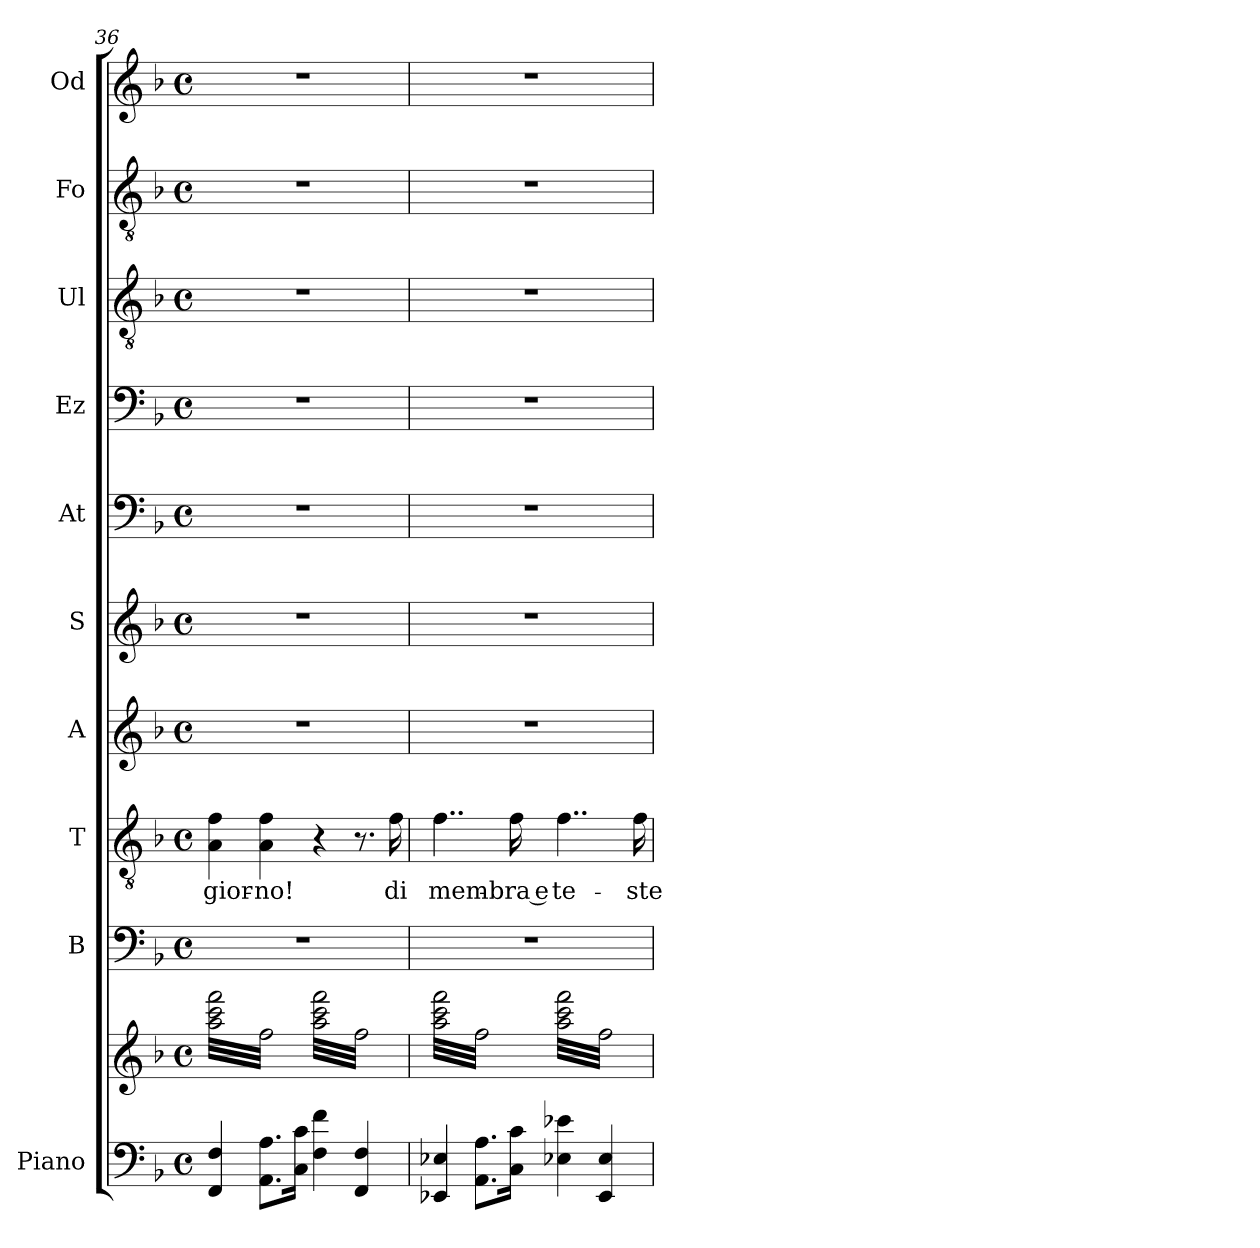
**kern	**kern	**kern	**kern	**text	**kern	**kern	**kern	**kern	**kern	**kern	**kern
*part10	*part10	*part9	*part8	*part8	*part7	*part6	*part5	*part4	*part3	*part2	*part1
*staff11	*staff10	*staff9	*staff8	*staff8	*staff7	*staff6	*staff5	*staff4	*staff3	*staff2	*staff1
*I"Piano	*	*I"B	*I"T	*	*I"A	*I"S	*I"At	*I"Ez	*I"Ul	*I"Fo	*I"Od
*I'Pno	*	*I'B	*I'T	*	*I'A	*I'S	*I'At	*I'Ez	*I'Ul	*I'Fo	*I'Od
*clefF4	*clefG2	*clefF4	*clefGv2	*	*clefG2	*clefG2	*clefF4	*clefF4	*clefGv2	*clefGv2	*clefG2
*k[b-]	*k[b-]	*k[b-]	*k[b-]	*	*k[b-]	*k[b-]	*k[b-]	*k[b-]	*k[b-]	*k[b-]	*k[b-]
*M4/4	*M4/4	*M4/4	*M4/4	*	*M4/4	*M4/4	*M4/4	*M4/4	*M4/4	*M4/4	*M4/4
*met(c)	*met(c)	*met(c)	*met(c)	*	*met(c)	*met(c)	*met(c)	*met(c)	*met(c)	*met(c)	*met(c)
=36	=36	=36	=36	=36	=36	=36	=36	=36	=36	=36	=36
!	!	!	!	!LO:LY:b	!	!	!	!	!	!	!
*	*tremolo	*	*	*	*	*	*	*	*	*	*
4FF/ 4F/	32aa\ 32ccc\ 32fff\LLL	1r	4A!\ 4f\	gior-	1r	1r	1r	1r	1r	1r	1r
.	32ff\	.	.	.	.	.	.	.	.	.	.
.	32aa\ 32ccc\ 32fff\	.	.	.	.	.	.	.	.	.	.
.	32ff\	.	.	.	.	.	.	.	.	.	.
.	32aa\ 32ccc\ 32fff\	.	.	.	.	.	.	.	.	.	.
.	32ff\	.	.	.	.	.	.	.	.	.	.
.	32aa\ 32ccc\ 32fff\	.	.	.	.	.	.	.	.	.	.
.	32ff\	.	.	.	.	.	.	.	.	.	.
!	!	!	!	!LO:LY:b	!	!	!	!	!	!	!
8.AA\ 8.A\L	32aa\ 32ccc\ 32fff\	.	4A!\ 4f\	-no!	.	.	.	.	.	.	.
.	32ff\	.	.	.	.	.	.	.	.	.	.
.	32aa\ 32ccc\ 32fff\	.	.	.	.	.	.	.	.	.	.
.	32ff\	.	.	.	.	.	.	.	.	.	.
.	32aa\ 32ccc\ 32fff\	.	.	.	.	.	.	.	.	.	.
.	32ff\	.	.	.	.	.	.	.	.	.	.
16C\ 16c\Jk	32aa\ 32ccc\ 32fff\	.	.	.	.	.	.	.	.	.	.
.	32ff\JJJ	.	.	.	.	.	.	.	.	.	.
4F\ 4f\	32aa\ 32ccc\ 32fff\LLL	.	4r	.	.	.	.	.	.	.	.
.	32ff\	.	.	.	.	.	.	.	.	.	.
.	32aa\ 32ccc\ 32fff\	.	.	.	.	.	.	.	.	.	.
.	32ff\	.	.	.	.	.	.	.	.	.	.
.	32aa\ 32ccc\ 32fff\	.	.	.	.	.	.	.	.	.	.
.	32ff\	.	.	.	.	.	.	.	.	.	.
.	32aa\ 32ccc\ 32fff\	.	.	.	.	.	.	.	.	.	.
.	32ff\	.	.	.	.	.	.	.	.	.	.
4FF/ 4F/	32aa\ 32ccc\ 32fff\	.	8.r	.	.	.	.	.	.	.	.
.	32ff\	.	.	.	.	.	.	.	.	.	.
.	32aa\ 32ccc\ 32fff\	.	.	.	.	.	.	.	.	.	.
.	32ff\	.	.	.	.	.	.	.	.	.	.
.	32aa\ 32ccc\ 32fff\	.	.	.	.	.	.	.	.	.	.
.	32ff\	.	.	.	.	.	.	.	.	.	.
!	!	!	!	!LO:LY:b	!	!	!	!	!	!	!
.	32aa\ 32ccc\ 32fff\	.	16f\	di	.	.	.	.	.	.	.
.	32ff\JJJ	.	.	.	.	.	.	.	.	.	.
=37	=37	=37	=37	=37	=37	=37	=37	=37	=37	=37	=37
!	!	!	!	!LO:LY:b	!	!	!	!	!	!	!
4EE-X/ 4E-X/	32aa\ 32ccc\ 32fff\LLL	1r	4..f\	mem-	1r	1r	1r	1r	1r	1r	1r
.	32ff\	.	.	.	.	.	.	.	.	.	.
.	32aa\ 32ccc\ 32fff\	.	.	.	.	.	.	.	.	.	.
.	32ff\	.	.	.	.	.	.	.	.	.	.
.	32aa\ 32ccc\ 32fff\	.	.	.	.	.	.	.	.	.	.
.	32ff\	.	.	.	.	.	.	.	.	.	.
.	32aa\ 32ccc\ 32fff\	.	.	.	.	.	.	.	.	.	.
.	32ff\	.	.	.	.	.	.	.	.	.	.
8.AA\ 8.A\L	32aa\ 32ccc\ 32fff\	.	.	.	.	.	.	.	.	.	.
.	32ff\	.	.	.	.	.	.	.	.	.	.
.	32aa\ 32ccc\ 32fff\	.	.	.	.	.	.	.	.	.	.
.	32ff\	.	.	.	.	.	.	.	.	.	.
.	32aa\ 32ccc\ 32fff\	.	.	.	.	.	.	.	.	.	.
.	32ff\	.	.	.	.	.	.	.	.	.	.
!	!	!	!	!LO:LY:b	!	!	!	!	!	!	!
16C\ 16c\Jk	32aa\ 32ccc\ 32fff\	.	16f\	-bra e	.	.	.	.	.	.	.
.	32ff\JJJ	.	.	.	.	.	.	.	.	.	.
!	!	!	!	!LO:LY:b	!	!	!	!	!	!	!
4E-X\ 4e-X\	32aa\ 32ccc\ 32fff\LLL	.	4..f\	te-	.	.	.	.	.	.	.
.	32ff\	.	.	.	.	.	.	.	.	.	.
.	32aa\ 32ccc\ 32fff\	.	.	.	.	.	.	.	.	.	.
.	32ff\	.	.	.	.	.	.	.	.	.	.
.	32aa\ 32ccc\ 32fff\	.	.	.	.	.	.	.	.	.	.
.	32ff\	.	.	.	.	.	.	.	.	.	.
.	32aa\ 32ccc\ 32fff\	.	.	.	.	.	.	.	.	.	.
.	32ff\	.	.	.	.	.	.	.	.	.	.
4EE-/ 4E-/	32aa\ 32ccc\ 32fff\	.	.	.	.	.	.	.	.	.	.
.	32ff\	.	.	.	.	.	.	.	.	.	.
.	32aa\ 32ccc\ 32fff\	.	.	.	.	.	.	.	.	.	.
.	32ff\	.	.	.	.	.	.	.	.	.	.
.	32aa\ 32ccc\ 32fff\	.	.	.	.	.	.	.	.	.	.
.	32ff\	.	.	.	.	.	.	.	.	.	.
!	!	!	!	!LO:LY:b	!	!	!	!	!	!	!
.	32aa\ 32ccc\ 32fff\	.	16f\	-ste	.	.	.	.	.	.	.
.	32ff\JJJ	.	.	.	.	.	.	.	.	.	.
*	*Xtremolo	*	*	*	*	*	*	*	*	*	*
.	.	.	.	.	.	.	.	.	.	.	.
.	.	.	.	.	.	.	.	.	.	.	.
.	.	.	.	.	.	.	.	.	.	.	.
.	.	.	.	.	.	.	.	.	.	.	.
.	.	.	.	.	.	.	.	.	.	.	.
.	.	.	.	.	.	.	.	.	.	.	.
.	.	.	.	.	.	.	.	.	.	.	.
.	.	.	.	.	.	.	.	.	.	.	.
=	=	=	=	=	=	=	=	=	=	=	=
*-	*-	*-	*-	*-	*-	*-	*-	*-	*-	*-	*-
